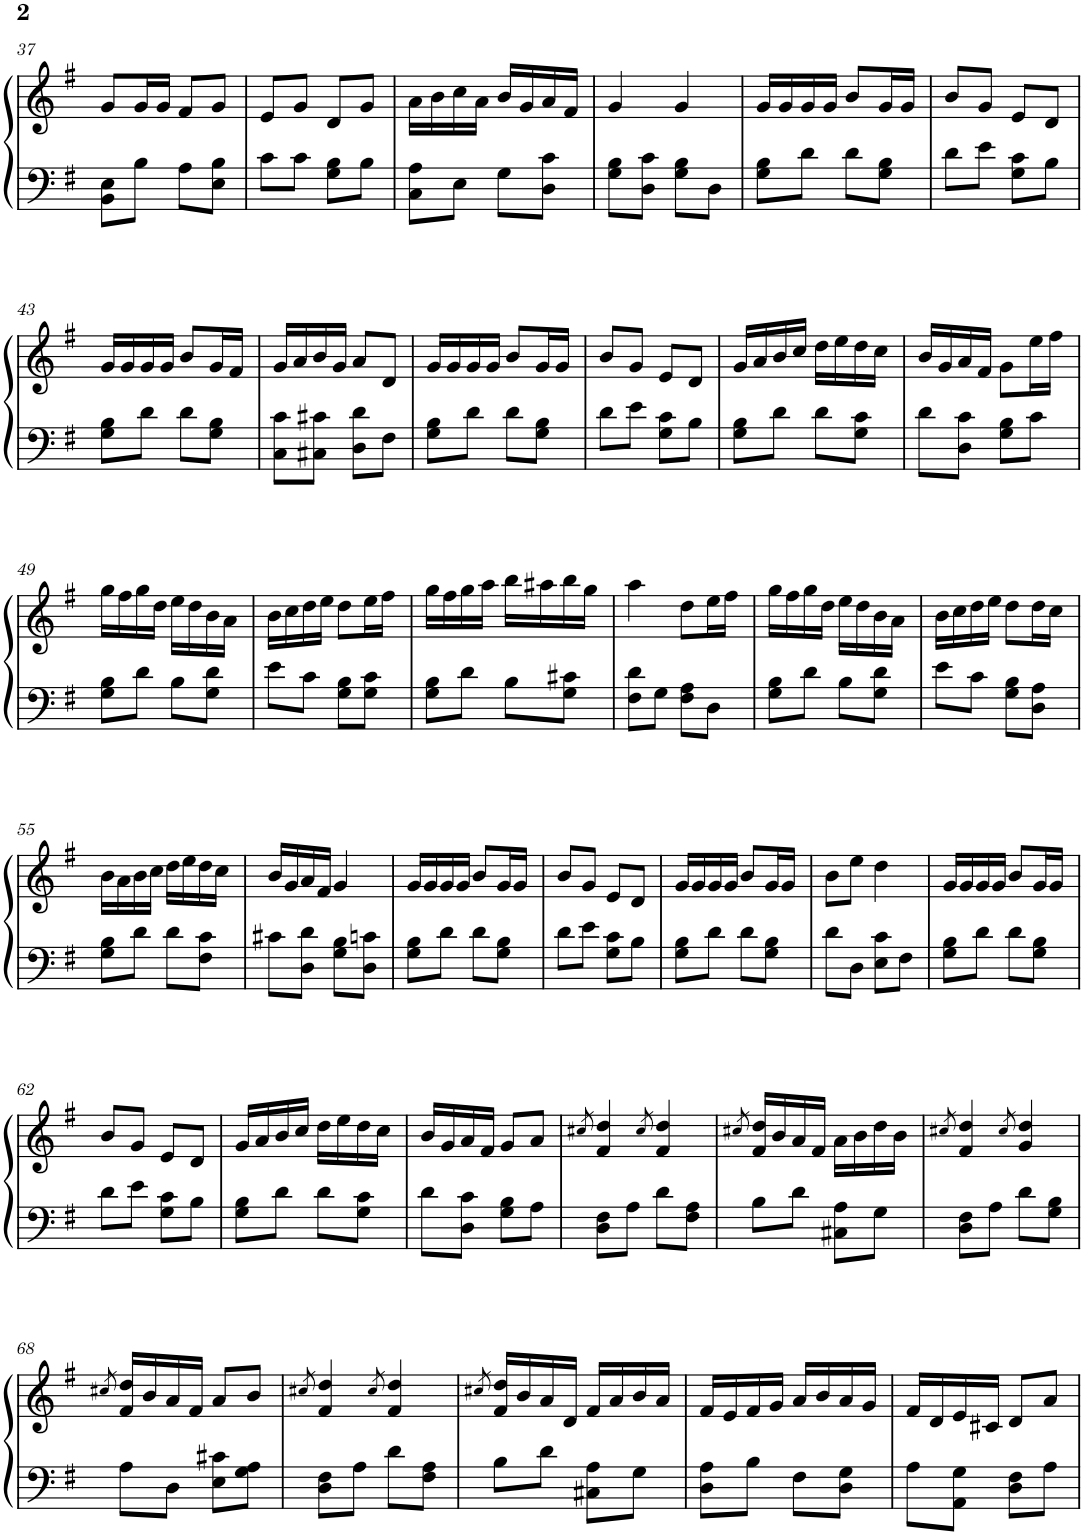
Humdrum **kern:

**kern	**kern
*part1	*part1
*staff2	*staff1
*I"Piano	*
*I'Pno.	*
!!LO:PB:g=z
*clefF4	*clefG2
*k[f#]	*k[f#]
*M2/4	*M2/4
=37	=37
8BB\ 8E\L	8g/L
8B\J	16g/L
.	16g/JJ
8A\L	8f#/L
8E\ 8B\J	8g/J
=38	=38
8c\L	8e/L
8c\J	8g/J
8G\ 8B\L	8d/L
8B\J	8g/J
=39	=39
8C\ 8A\L	16a\LL
.	16b\
8E\J	16cc\
.	16a\JJ
8G\L	16b/LL
.	16g/
8D\ 8c\J	16a/
.	16f#/JJ
=40	=40
8G\ 8B\L	4g/
8D\ 8c\J	.
8G\ 8B\L	4g/
8D\J	.
=41	=41
8G\ 8B\L	16g/LL
.	16g/
8d\J	16g/
.	16g/JJ
8d\L	8b/L
8G\ 8B\J	16g/L
.	16g/JJ
=42	=42
8d\L	8b/L
8e\J	8g/J
8G\ 8c\L	8e/L
8B\J	8d/J
!!LO:LB:g=z
=43	=43
8G\ 8B\L	16g/LL
.	16g/
8d\J	16g/
.	16g/JJ
8d\L	8b/L
8G\ 8B\J	16g/L
.	16f#/JJ
=44	=44
8C\ 8c\L	16g/LL
.	16a/
8C#X\ 8c#X\J	16b/
.	16g/JJ
8D\ 8d\L	8a/L
8F#\J	8d/J
=45	=45
8G\ 8B\L	16g/LL
.	16g/
8d\J	16g/
.	16g/JJ
8d\L	8b/L
8G\ 8B\J	16g/L
.	16g/JJ
=46	=46
8d\L	8b/L
8e\J	8g/J
8G\ 8c\L	8e/L
8B\J	8d/J
=47	=47
8G\ 8B\L	16g/LL
.	16a/
8d\J	16b/
.	16cc/JJ
8d\L	16dd\LL
.	16ee\
8G\ 8c\J	16dd\
.	16cc\JJ
=48	=48
8d\L	16b/LL
.	16g/
8D\ 8c\J	16a/
.	16f#/JJ
8G\ 8B\L	8g\L
8c\J	16ee\L
.	16ff#\JJ
!!LO:LB:g=z
=49	=49
8G\ 8B\L	16gg\LL
.	16ff#\
8d\J	16gg\
.	16dd\JJ
8B\L	16ee\LL
.	16dd\
8G\ 8d\J	16b\
.	16a\JJ
=50	=50
8e\L	16b\LL
.	16cc\
8c\J	16dd\
.	16ee\JJ
8G\ 8B\L	8dd\L
8G\ 8c\J	16ee\L
.	16ff#\JJ
=51	=51
8G\ 8B\L	16gg\LL
.	16ff#\
8d\J	16gg\
.	16aa\JJ
8B\L	16bb\LL
.	16aa#X\
8G\ 8c#X\J	16bb\
.	16gg\JJ
=52	=52
8F#\ 8d\L	4aa\
8G\J	.
8F#\ 8A\L	8dd\L
8D\J	16ee\L
.	16ff#\JJ
=53	=53
8G\ 8B\L	16gg\LL
.	16ff#\
8d\J	16gg\
.	16dd\JJ
8B\L	16ee\LL
.	16dd\
8G\ 8d\J	16b\
.	16a\JJ
=54	=54
8e\L	16b\LL
.	16cc\
8c\J	16dd\
.	16ee\JJ
8G\ 8B\L	8dd\L
8D\ 8A\J	16dd\L
.	16cc\JJ
!!LO:LB:g=z
=55	=55
8G\ 8B\L	16b\LL
.	16a\
8d\J	16b\
.	16cc\JJ
8d\L	16dd\LL
.	16ee\
8F#\ 8c\J	16dd\
.	16cc\JJ
=56	=56
8c#X\L	16b/LL
.	16g/
8D\ 8d\J	16a/
.	16f#/JJ
8G\ 8B\L	4g/
8D\ 8cn\J	.
=57	=57
8G\ 8B\L	16g/LL
.	16g/
8d\J	16g/
.	16g/JJ
8d\L	8b/L
8G\ 8B\J	16g/L
.	16g/JJ
=58	=58
8d\L	8b/L
8e\J	8g/J
8G\ 8c\L	8e/L
8B\J	8d/J
=59	=59
8G\ 8B\L	16g/LL
.	16g/
8d\J	16g/
.	16g/JJ
8d\L	8b/L
8G\ 8B\J	16g/L
.	16g/JJ
=60	=60
8d\L	8b\L
8D\J	8ee\J
8E\ 8c\L	4dd\
8F#\J	.
=61	=61
8G\ 8B\L	16g/LL
.	16g/
8d\J	16g/
.	16g/JJ
8d\L	8b/L
8G\ 8B\J	16g/L
.	16g/JJ
!!LO:LB:g=z
=62	=62
8d\L	8b/L
8e\J	8g/J
8G\ 8c\L	8e/L
8B\J	8d/J
=63	=63
8G\ 8B\L	16g/LL
.	16a/
8d\J	16b/
.	16cc/JJ
8d\L	16dd\LL
.	16ee\
8G\ 8c\J	16dd\
.	16cc\JJ
=64	=64
8d\L	16b/LL
.	16g/
8D\ 8c\J	16a/
.	16f#/JJ
8G\ 8B\L	8g/L
8A\J	8a/J
=65	=65
.	8qcc#X/
8D\ 8F#\L	4f#/ 4dd/
8A\J	.
.	8qcc#/
8d\L	4f#/ 4dd/
8F#\ 8A\J	.
=66	=66
.	8qcc#X/
8B\L	16f#/ 16dd/LL
.	16b/
8d\J	16a/
.	16f#/JJ
8C#X\ 8A\L	16a\LL
.	16b\
8G\J	16dd\
.	16b\JJ
=67	=67
.	8qcc#X/
8D\ 8F#\L	4f#/ 4dd/
8A\J	.
.	8qcc#/
8d\L	4g/ 4dd/
8G\ 8B\J	.
!!LO:LB:g=z
=68	=68
.	8qcc#X/
8A\L	16f#/ 16dd/LL
.	16b/
8D\J	16a/
.	16f#/JJ
8E\ 8c#X\L	8a/L
8G\ 8A\J	8b/J
=69	=69
.	8qcc#X/
8D\ 8F#\L	4f#/ 4dd/
8A\J	.
.	8qcc#/
8d\L	4f#/ 4dd/
8F#\ 8A\J	.
=70	=70
.	8qcc#X/
8B\L	16f#/ 16dd/LL
.	16b/
8d\J	16a/
.	16d/JJ
8C#X\ 8A\L	16f#/LL
.	16a/
8G\J	16b/
.	16a/JJ
=71	=71
8D\ 8A\L	16f#/LL
.	16e/
8B\J	16f#/
.	16g/JJ
8F#\L	16a/LL
.	16b/
8D\ 8G\J	16a/
.	16g/JJ
=72	=72
8A\L	16f#/LL
.	16d/
8AA\ 8G\J	16e/
.	16c#X/JJ
8D\ 8F#\L	8d/L
8A\J	8a/J
=	=
*-	*-
